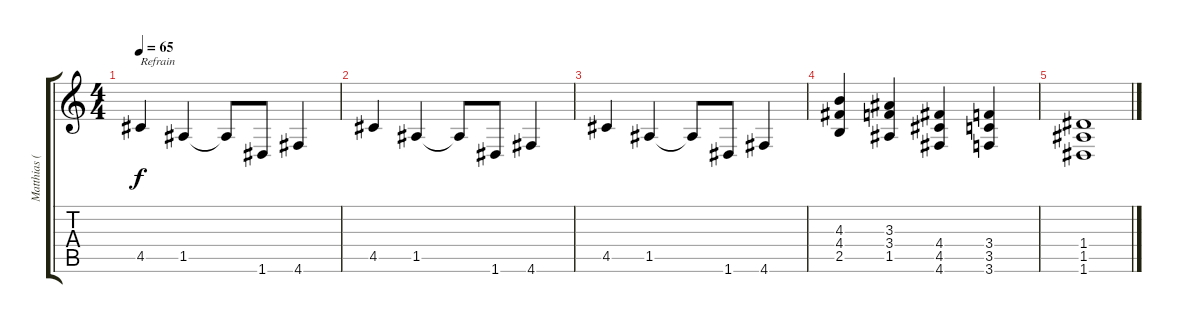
\track ("Matthias (Gonzo) Röhr" "Matthias (") {instrument overdrivenguitar}
\staff {score tabs}
\tuning (E4 B3 G3 D3 A2 D2) {hide}
\ts (4 4)
\tempo 65
\clef g2
\ks c
4.5.4{txt "Refrain" dy f} 1.5.4 1.5{t}.8 1.6.8 4.6.4 |
4.5.4 1.5.4 1.5{t}.8 1.6.8 4.6.4 |
4.5.4 1.5.4 1.5{t}.8 1.6.8 4.6.4 |
(4.3 4.4 2.5).4 (3.3 3.4 1.5).4 (4.4 4.5 4.6).4 (3.4 3.5 3.6).4 |
(1.4 1.5 1.6).1
